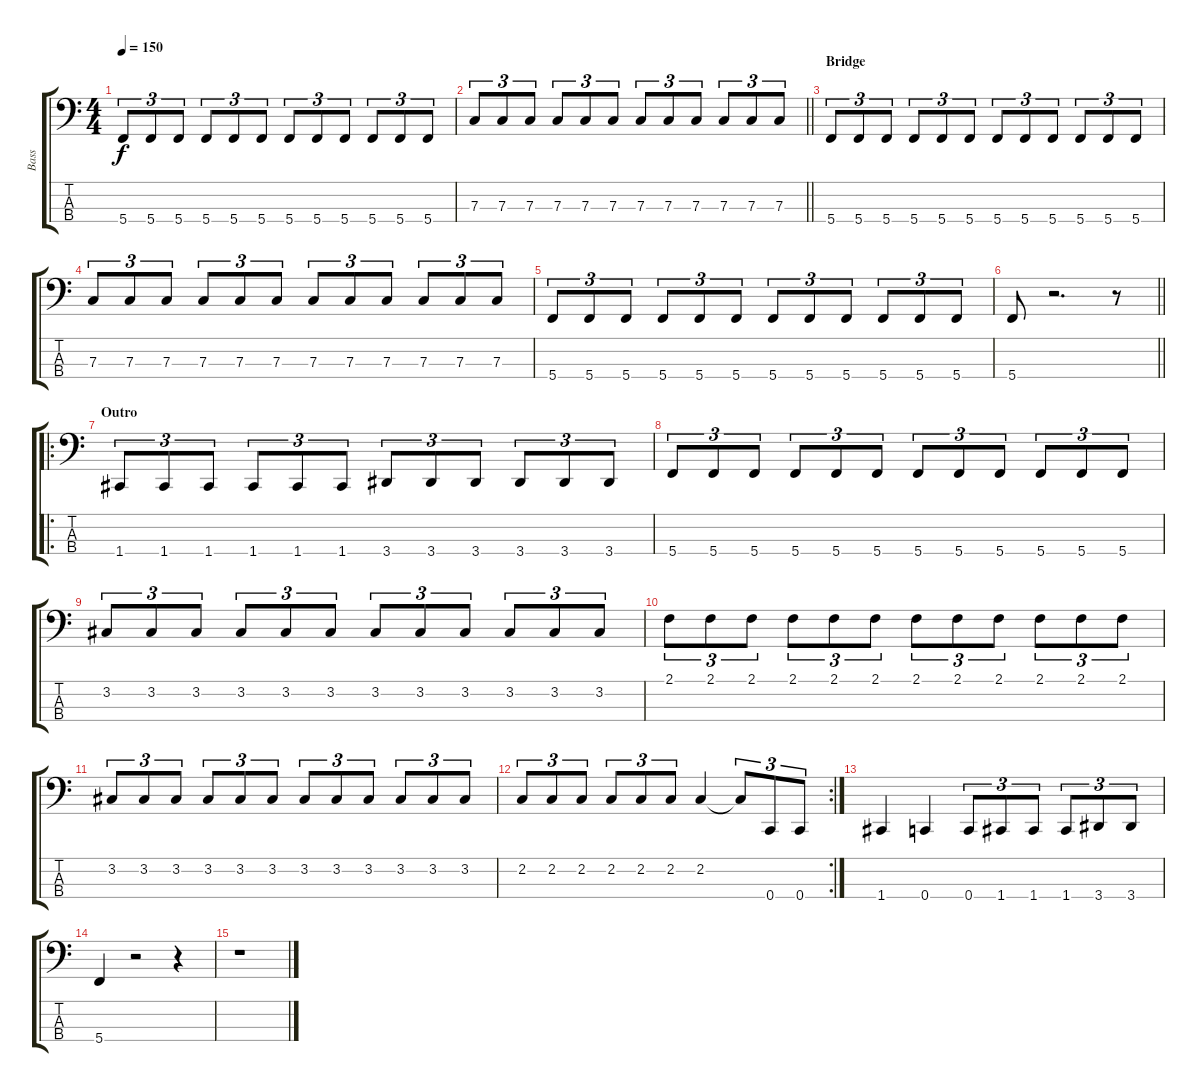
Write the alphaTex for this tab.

\track ("Bass" "Bass") {instrument electricbassfinger}
\staff {score tabs}
\tuning (Eb2 Bb1 F1 C1) {hide}
\ts (4 4)
\tempo 150
\clef f4
\ks c
5.4.8{tu (3 2) dy f} 5.4.8{tu (3 2)} 5.4.8{tu (3 2)} 5.4.8{tu (3 2)} 5.4.8{tu (3 2)} 5.4.8{tu (3 2)} 5.4.8{tu (3 2)} 5.4.8{tu (3 2)} 5.4.8{tu (3 2)} 5.4.8{tu (3 2)} 5.4.8{tu (3 2)} 5.4.8{tu (3 2)} |
\barLineRight lightlight
7.3.8{tu (3 2)} 7.3.8{tu (3 2)} 7.3.8{tu (3 2)} 7.3.8{tu (3 2)} 7.3.8{tu (3 2)} 7.3.8{tu (3 2)} 7.3.8{tu (3 2)} 7.3.8{tu (3 2)} 7.3.8{tu (3 2)} 7.3.8{tu (3 2)} 7.3.8{tu (3 2)} 7.3.8{tu (3 2)} |
\section ("" "Bridge")
5.4.8{tu (3 2)} 5.4.8{tu (3 2)} 5.4.8{tu (3 2)} 5.4.8{tu (3 2)} 5.4.8{tu (3 2)} 5.4.8{tu (3 2)} 5.4.8{tu (3 2)} 5.4.8{tu (3 2)} 5.4.8{tu (3 2)} 5.4.8{tu (3 2)} 5.4.8{tu (3 2)} 5.4.8{tu (3 2)} |
7.3.8{tu (3 2)} 7.3.8{tu (3 2)} 7.3.8{tu (3 2)} 7.3.8{tu (3 2)} 7.3.8{tu (3 2)} 7.3.8{tu (3 2)} 7.3.8{tu (3 2)} 7.3.8{tu (3 2)} 7.3.8{tu (3 2)} 7.3.8{tu (3 2)} 7.3.8{tu (3 2)} 7.3.8{tu (3 2)} |
5.4.8{tu (3 2)} 5.4.8{tu (3 2)} 5.4.8{tu (3 2)} 5.4.8{tu (3 2)} 5.4.8{tu (3 2)} 5.4.8{tu (3 2)} 5.4.8{tu (3 2)} 5.4.8{tu (3 2)} 5.4.8{tu (3 2)} 5.4.8{tu (3 2)} 5.4.8{tu (3 2)} 5.4.8{tu (3 2)} |
\barLineRight lightlight
5.4.8 r.2{d} r.8 |
\ro
\section ("" "Outro")
1.4.8{tu (3 2) volume 14} 1.4.8{tu (3 2)} 1.4.8{tu (3 2)} 1.4.8{tu (3 2)} 1.4.8{tu (3 2)} 1.4.8{tu (3 2)} 3.4.8{tu (3 2)} 3.4.8{tu (3 2)} 3.4.8{tu (3 2)} 3.4.8{tu (3 2)} 3.4.8{tu (3 2)} 3.4.8{tu (3 2)} |
5.4.8{tu (3 2)} 5.4.8{tu (3 2)} 5.4.8{tu (3 2)} 5.4.8{tu (3 2)} 5.4.8{tu (3 2)} 5.4.8{tu (3 2)} 5.4.8{tu (3 2)} 5.4.8{tu (3 2)} 5.4.8{tu (3 2)} 5.4.8{tu (3 2)} 5.4.8{tu (3 2)} 5.4.8{tu (3 2)} |
3.2.8{tu (3 2)} 3.2.8{tu (3 2)} 3.2.8{tu (3 2)} 3.2.8{tu (3 2)} 3.2.8{tu (3 2)} 3.2.8{tu (3 2)} 3.2.8{tu (3 2)} 3.2.8{tu (3 2)} 3.2.8{tu (3 2)} 3.2.8{tu (3 2)} 3.2.8{tu (3 2)} 3.2.8{tu (3 2)} |
2.1.8{tu (3 2)} 2.1.8{tu (3 2)} 2.1.8{tu (3 2)} 2.1.8{tu (3 2)} 2.1.8{tu (3 2)} 2.1.8{tu (3 2)} 2.1.8{tu (3 2)} 2.1.8{tu (3 2)} 2.1.8{tu (3 2)} 2.1.8{tu (3 2)} 2.1.8{tu (3 2)} 2.1.8{tu (3 2)} |
3.2.8{tu (3 2)} 3.2.8{tu (3 2)} 3.2.8{tu (3 2)} 3.2.8{tu (3 2)} 3.2.8{tu (3 2)} 3.2.8{tu (3 2)} 3.2.8{tu (3 2)} 3.2.8{tu (3 2)} 3.2.8{tu (3 2)} 3.2.8{tu (3 2)} 3.2.8{tu (3 2)} 3.2.8{tu (3 2)} |
\rc 2
2.2.8{tu (3 2)} 2.2.8{tu (3 2)} 2.2.8{tu (3 2)} 2.2.8{tu (3 2)} 2.2.8{tu (3 2)} 2.2.8{tu (3 2)} 2.2.4 2.2{t}.8{tu (3 2)} 0.4.8{tu (3 2)} 0.4.8{tu (3 2)} |
1.4.4 0.4.4 0.4.8{tu (3 2)} 1.4.8{tu (3 2)} 1.4.8{tu (3 2)} 1.4.8{tu (3 2)} 3.4.8{tu (3 2)} 3.4.8{tu (3 2)} |
5.4.4 r.2 r.4 |
r.1
